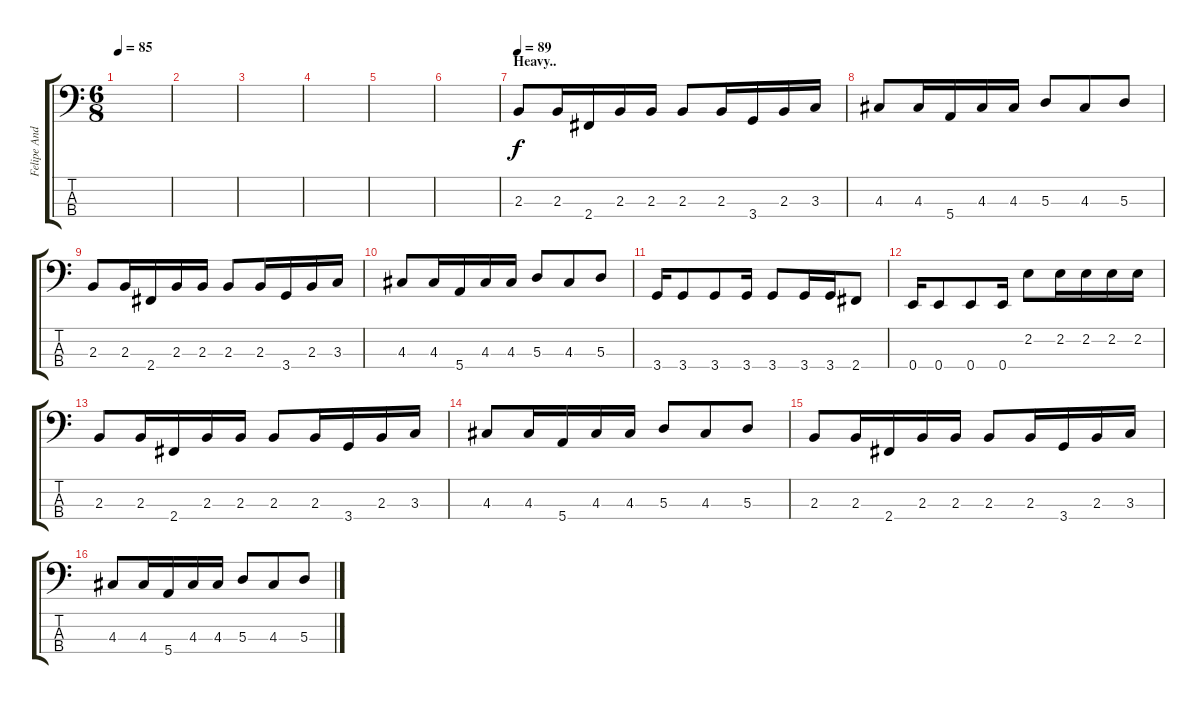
\track ("Felipe Andreoli" "Felipe And") {instrument electricbassfinger}
\staff {score tabs}
\tuning (G2 D2 A1 E1) {hide}
\ts (6 8)
\tempo 85
\clef f4
\ks c
|
|
|
|
|
|
\section ("" "Heavy..")
\tempo 89
2.3.8 2.3.16 2.4.16 2.3.16 2.3.16 2.3.8 2.3.16 3.4.16 2.3.16 3.3.16 |
4.3.8 4.3.16 5.4.16 4.3.16 4.3.16 5.3.8 4.3.8 5.3.8 |
2.3.8 2.3.16 2.4.16 2.3.16 2.3.16 2.3.8 2.3.16 3.4.16 2.3.16 3.3.16 |
4.3.8 4.3.16 5.4.16 4.3.16 4.3.16 5.3.8 4.3.8 5.3.8 |
3.4.16 3.4.8 3.4.8 3.4.16 3.4.8 3.4.16 3.4.16 2.4.8 |
0.4.16 0.4.8 0.4.8 0.4.16 2.2.8 2.2.16 2.2.16 2.2.16 2.2.16 |
2.3.8 2.3.16 2.4.16 2.3.16 2.3.16 2.3.8 2.3.16 3.4.16 2.3.16 3.3.16 |
4.3.8 4.3.16 5.4.16 4.3.16 4.3.16 5.3.8 4.3.8 5.3.8 |
2.3.8 2.3.16 2.4.16 2.3.16 2.3.16 2.3.8 2.3.16 3.4.16 2.3.16 3.3.16 |
4.3.8 4.3.16 5.4.16 4.3.16 4.3.16 5.3.8 4.3.8 5.3.8
